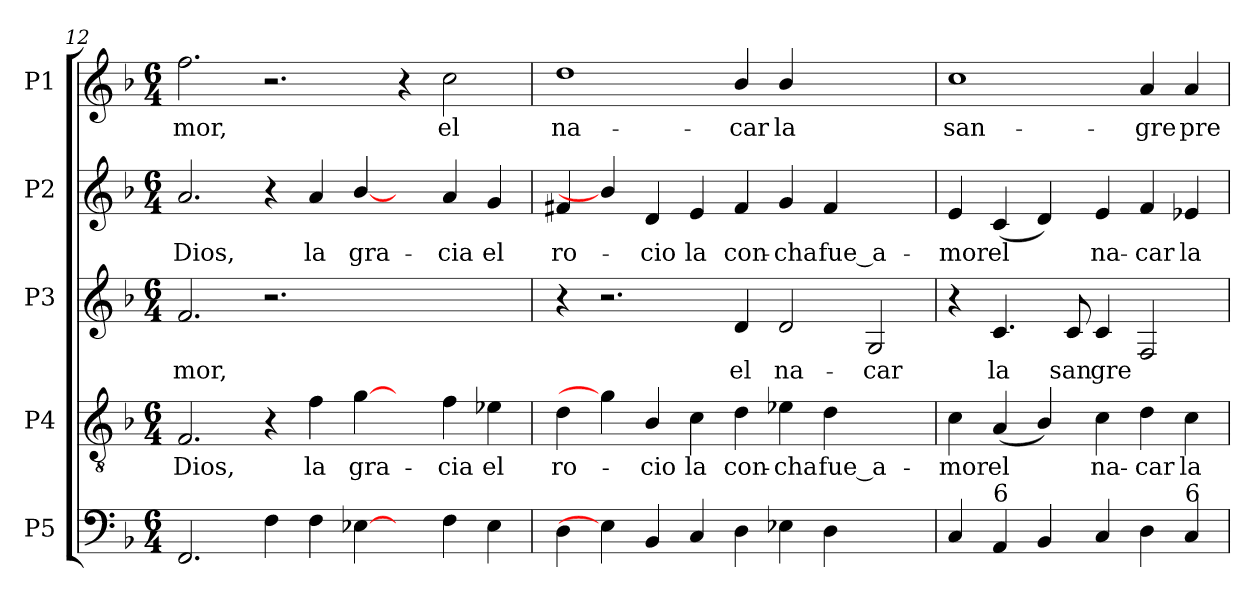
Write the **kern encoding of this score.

**kern	**kern	**text	**kern	**text	**kern	**text	**kern	**text
*part5	*part4	*part4	*part3	*part3	*part2	*part2	*part1	*part1
*staff5	*staff4	*staff4	*staff3	*staff3	*staff2	*staff2	*staff1	*staff1
*I"P5	*I"P4	*	*I"P3	*	*I"P2	*	*I"P1	*
!!LO:LB:g=z
*clefF4	*clefGv2	*	*clefG2	*	*clefG2	*	*clefG2	*
*	*ITrd7c12	*	*	*	*	*	*	*
*k[b-]	*k[b-]	*	*k[b-]	*	*k[b-]	*	*k[b-]	*
*F:	*F:	*	*F:	*	*F:	*	*F:	*
*M6/4	*M6/4	*	*M6/4	*	*M6/4	*	*M6/4	*
=12	=12	=12	=12	=12	=12	=12	=12	=12
!	!	!LO:LY:b:color=#000000	!	!	!	!	!	!
!	!	!	!	!LO:LY:b:color=#000000	!	!	!	!
!	!	!	!	!	!	!LO:LY:b:color=#000000	!	!
!	!	!	!	!	!	!	!	!LO:LY:b:color=#000000
2.FFi/	2.FFi/	Dios,	2.fi/	-mor,	2.ai/	Dios,	2.ffi\	-mor,
4Fi\	4r	.	2.r	.	4r	.	2.r	.
!	!	!LO:LY:b:color=#000000	!	!	!	!	!	!
!	!	!	!	!	!	!LO:LY:b:color=#000000	!	!
4Fi\	4Fi\	la	.	.	4ai/	la	.	.
!	!	!LO:LY:b:color=#000000	!	!	!	!	!	!
!	!	!	!	!	!	!LO:LY:b:color=#000000	!	!
[4E-Xi\	[4Gi\	gra-	.	.	[4b-i/	gra-	.	.
4ryy	4ryy	.	2.ryy	.	4ryy	.	4r	.
!	!	!LO:LY:b:color=#000000	!	!	!	!	!	!
!	!	!	!	!	!	!LO:LY:b:color=#000000	!	!
!	!	!	!	!	!	!	!	!LO:LY:b:color=#000000
4Fi\	4Fi\	-cia	.	.	4ai/	-cia	2cci\	el
!	!	!LO:LY:b:color=#000000	!	!	!	!	!	!
!	!	!	!	!	!	!LO:LY:b:color=#000000	!	!
4E-i\	4E-Xi\	el	.	.	4gi/	el	.	.
=13	=13	=13	=13	=13	=13	=13	=13	=13
!	!	!LO:LY:b:color=#000000	!	!	!	!	!	!
!	!	!	!	!	!	!LO:LY:b:color=#000000	!	!
!	!	!	!	!	!	!	!	!LO:LY:b:color=#000000
4Di\	4Di\	ro-	4r	.	4f#Xi/	ro-	1ddi	na-
4E-i\]	4Gi\]	.	2.r	.	4b-i/]	.	.	.
!	!	!LO:LY:b:color=#000000	!	!	!	!	!	!
!	!	!	!	!	!	!LO:LY:b:color=#000000	!	!
4BB-i/	4BB-i/	-cio	.	.	4di/	-cio	.	.
!	!	!LO:LY:b:color=#000000	!	!	!	!	!	!
!	!	!	!	!	!	!LO:LY:b:color=#000000	!	!
4Ci/	4Ci\	la	.	.	4ei/	la	.	.
!	!	!LO:LY:b:color=#000000	!	!	!	!	!	!
!	!	!	!	!LO:LY:b:color=#000000	!	!	!	!
!	!	!	!	!	!	!LO:LY:b:color=#000000	!	!
!	!	!	!	!	!	!	!	!LO:LY:b:color=#000000
4Di\	4Di\	con-	4di/	el	4f#i/	con-	4b-i/	-car
!	!	!LO:LY:b:color=#000000	!	!	!	!	!	!
!	!	!	!	!LO:LY:b:color=#000000	!	!	!	!
!	!	!	!	!	!	!LO:LY:b:color=#000000	!	!
!	!	!	!	!	!	!	!	!LO:LY:b:color=#000000
4E-Xi\	4E-Xi\	-cha	2di/	na-	4gi/	-cha	4b-i/	la
!	!	!LO:LY:b:color=#000000	!	!	!	!	!	!
!	!	!	!	!	!	!LO:LY:b:color=#000000	!	!
4Di\	4Di\	fue_a-	.	.	4f#i/	fue_a-	2.ryy	.
!	!	!	!	!LO:LY:b:color=#000000	!	!	!	!
2ryy	2ryy	.	2Gi/	-car	2ryy	.	.	.
=14	=14	=14	=14	=14	=14	=14	=14	=14
!	!	!LO:LY:b:color=#000000	!	!	!	!	!	!
!	!	!	!	!	!	!LO:LY:b:color=#000000	!	!
!	!	!	!	!	!	!	!	!LO:LY:b:color=#000000
4Ci/	4Ci\	-mor	4r	.	4ei/	-mor	1cci	san-
!	!	!LO:LY:b:color=#000000	!	!	!	!	!	!
!	!	!	!	!LO:LY:b:color=#000000	!	!	!	!
!LO:TX:a:t=6	!	!	!	!	!	!	!	!
!	!	!	!	!	!	!LO:LY:b:color=#000000	!	!
4AAi/	(4AAi/	el	4.ci/	la	(4ci/	el	.	.
4BB-i/	4BB-i/)	.	.	.	4di/)	.	.	.
!	!	!	!	!LO:LY:b:color=#000000	!	!	!	!
.	.	.	8ci/	san	.	.	.	.
!	!	!LO:LY:b:color=#000000	!	!	!	!	!	!
!	!	!	!	!LO:LY:b:color=#000000	!	!	!	!
!	!	!	!	!	!	!LO:LY:b:color=#000000	!	!
4Ci/	4Ci\	na-	4ci/	gre	4ei/	na-	.	.
!	!	!LO:LY:b:color=#000000	!	!	!	!	!	!
!	!	!	!	!	!	!LO:LY:b:color=#000000	!	!
!	!	!	!	!	!	!	!	!LO:LY:b:color=#000000
4Di\	4Di\	-car	2Fi/	.	4fi/	-car	4ai/	-gre
!	!	!LO:LY:b:color=#000000	!	!	!	!	!	!
!	!	!	!	!	!	!LO:LY:b:color=#000000	!	!
!LO:TX:a:t=6	!	!	!	!	!	!	!	!
!	!	!	!	!	!	!	!	!LO:LY:b:color=#000000
4Ci/	4Ci\	la	.	.	4e-Xi/	la	4ai/	pre-
=	=	=	=	=	=	=	=	=
*-	*-	*-	*-	*-	*-	*-	*-	*-
